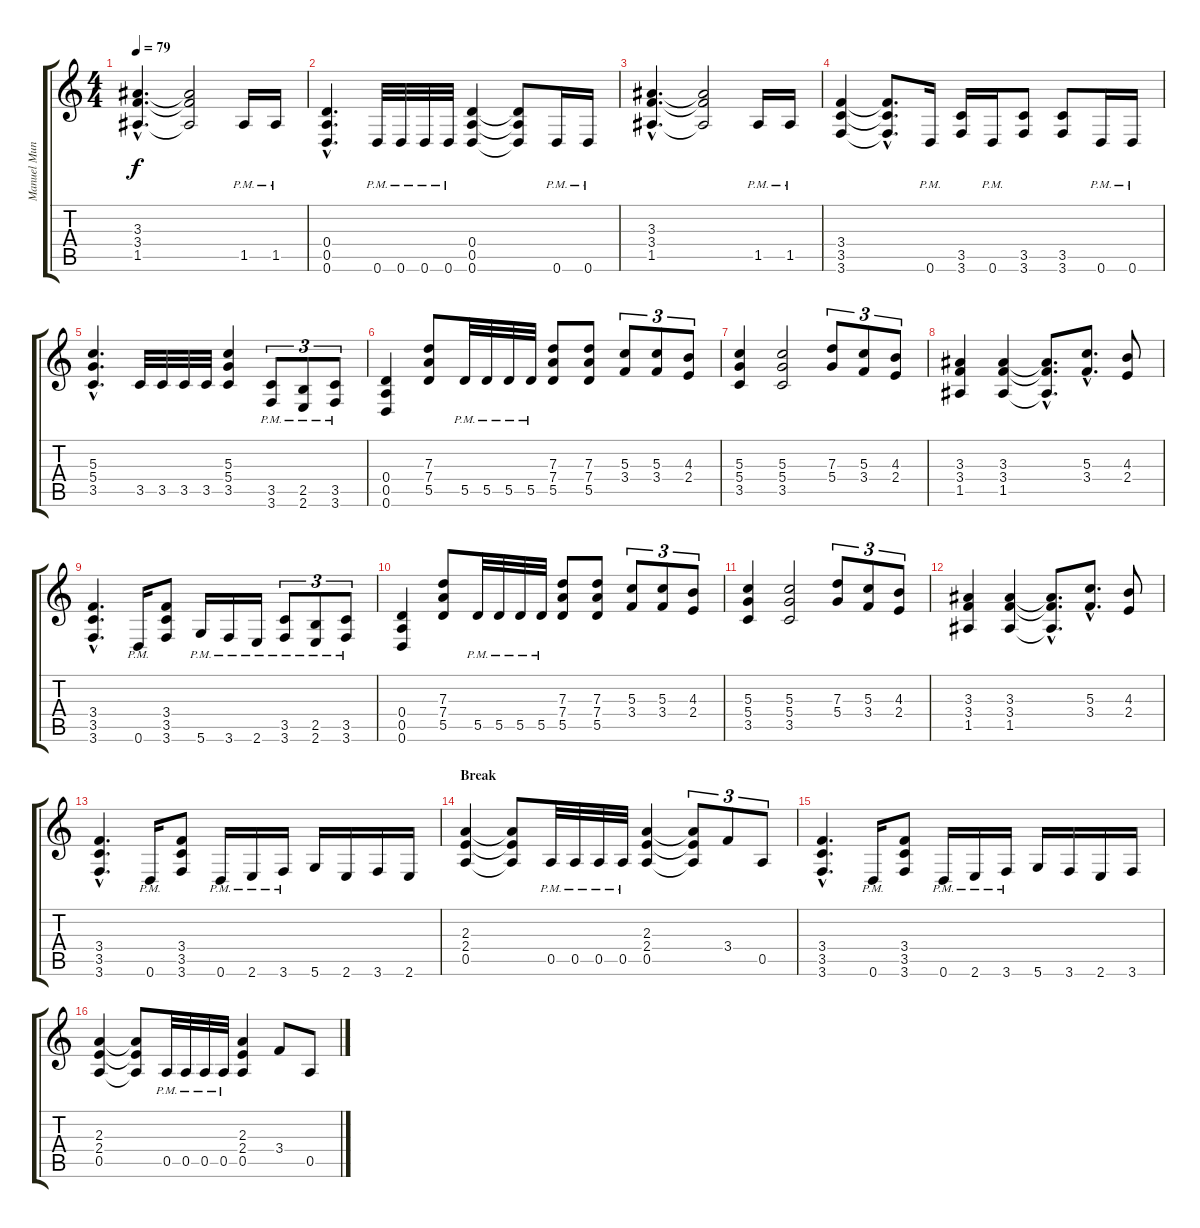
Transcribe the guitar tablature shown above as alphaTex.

\track ("Manuel Munoz" "Manuel Mun") {instrument distortionguitar}
\staff {score tabs}
\tuning (E4 B3 G3 D3 A2 D2) {hide}
\ts (4 4)
\tempo 79
\clef g2
\ks c
(3.3{hac} 3.4{hac} 1.5{hac}).4{d dy f} (3.3{t} 3.4{t} 1.5{t}).2 1.5{pm}.16 1.5{pm}.16 |
(0.4{hac} 0.5{hac} 0.6{hac}).4{d} 0.6{pm}.32 0.6{pm}.32 0.6{pm}.32 0.6{pm}.32 (0.4 0.5 0.6).4 (0.4{t} 0.5{t} 0.6{t}).8 0.6{pm}.16 0.6{pm}.16 |
(3.3{hac} 3.4{hac} 1.5{hac}).4{d} (3.3{t} 3.4{t} 1.5{t}).2 1.5{pm}.16 1.5{pm}.16 |
(3.4 3.5 3.6).4 (3.4{hac t} 3.5{hac t} 3.6{hac t}).8{d} 0.6{pm}.16 (3.5 3.6).16 0.6{pm}.16 (3.5 3.6).8 (3.5 3.6).8 0.6{pm}.16 0.6{pm}.16 |
(5.3{hac} 5.4{hac} 3.5{hac}).4{d} 3.5.32 3.5.32 3.5.32 3.5.32 (5.3 5.4 3.5).4 (3.5{pm} 3.6{pm}).8{tu (3 2)} (2.5{pm} 2.6{pm}).8{tu (3 2)} (3.5{pm} 3.6{pm}).8{tu (3 2)} |
(0.4 0.5 0.6).4 (7.3 7.4 5.5).8 5.5{pm}.32 5.5{pm}.32 5.5{pm}.32 5.5{pm}.32 (7.3 7.4 5.5).8 (7.3 7.4 5.5).8 (5.3 3.4).8{tu (3 2)} (5.3 3.4).8{tu (3 2)} (4.3 2.4).8{tu (3 2)} |
(5.3 5.4 3.5).4 (5.3 5.4 3.5).2 (7.3 5.4).8{tu (3 2)} (5.3 3.4).8{tu (3 2)} (4.3 2.4).8{tu (3 2)} |
(3.3 3.4 1.5).4 (3.3 3.4 1.5).4 (3.3{hac t} 3.4{hac t} 1.5{hac t}).8{d} (5.3{hac} 3.4{hac}).8{d} (4.3 2.4).8 |
(3.4{hac} 3.5{hac} 3.6{hac}).4{d} 0.6{pm}.16 (3.4 3.5 3.6).8 5.6{pm}.16 3.6{pm}.16 2.6{pm}.16 (3.5{pm} 3.6{pm}).8{tu (3 2)} (2.5{pm} 2.6{pm}).8{tu (3 2)} (3.5{pm} 3.6{pm}).8{tu (3 2)} |
(0.4 0.5 0.6).4 (7.3 7.4 5.5).8 5.5{pm}.32 5.5{pm}.32 5.5{pm}.32 5.5{pm}.32 (7.3 7.4 5.5).8 (7.3 7.4 5.5).8 (5.3 3.4).8{tu (3 2)} (5.3 3.4).8{tu (3 2)} (4.3 2.4).8{tu (3 2)} |
(5.3 5.4 3.5).4 (5.3 5.4 3.5).2 (7.3 5.4).8{tu (3 2)} (5.3 3.4).8{tu (3 2)} (4.3 2.4).8{tu (3 2)} |
(3.3 3.4 1.5).4 (3.3 3.4 1.5).4 (3.3{hac t} 3.4{hac t} 1.5{hac t}).8{d} (5.3{hac} 3.4{hac}).8{d} (4.3 2.4).8 |
(3.4{hac} 3.5{hac} 3.6{hac}).4{d} 0.6{pm}.16 (3.4 3.5 3.6).8 0.6{pm}.16 2.6{pm}.16 3.6{pm}.16 5.6.16 2.6.16 3.6.16 2.6.16 |
\section ("" "Break")
(2.3 2.4 0.5).4 (2.3{t} 2.4{t} 0.5{t}).8 0.5{pm}.32 0.5{pm}.32 0.5{pm}.32 0.5{pm}.32 (2.3 2.4 0.5).4 (2.3{t} 2.4{t} 0.5{t}).8{tu (3 2)} 3.4.8{tu (3 2)} 0.5.8{tu (3 2)} |
(3.4{hac} 3.5{hac} 3.6{hac}).4{d} 0.6{pm}.16 (3.4 3.5 3.6).8 0.6{pm}.16 2.6{pm}.16 3.6{pm}.16 5.6.16 3.6.16 2.6.16 3.6.16 |
(2.3 2.4 0.5).4 (2.3{t} 2.4{t} 0.5{t}).8 0.5{pm}.32 0.5{pm}.32 0.5{pm}.32 0.5{pm}.32 (2.3 2.4 0.5).4 3.4.8 0.5.8
